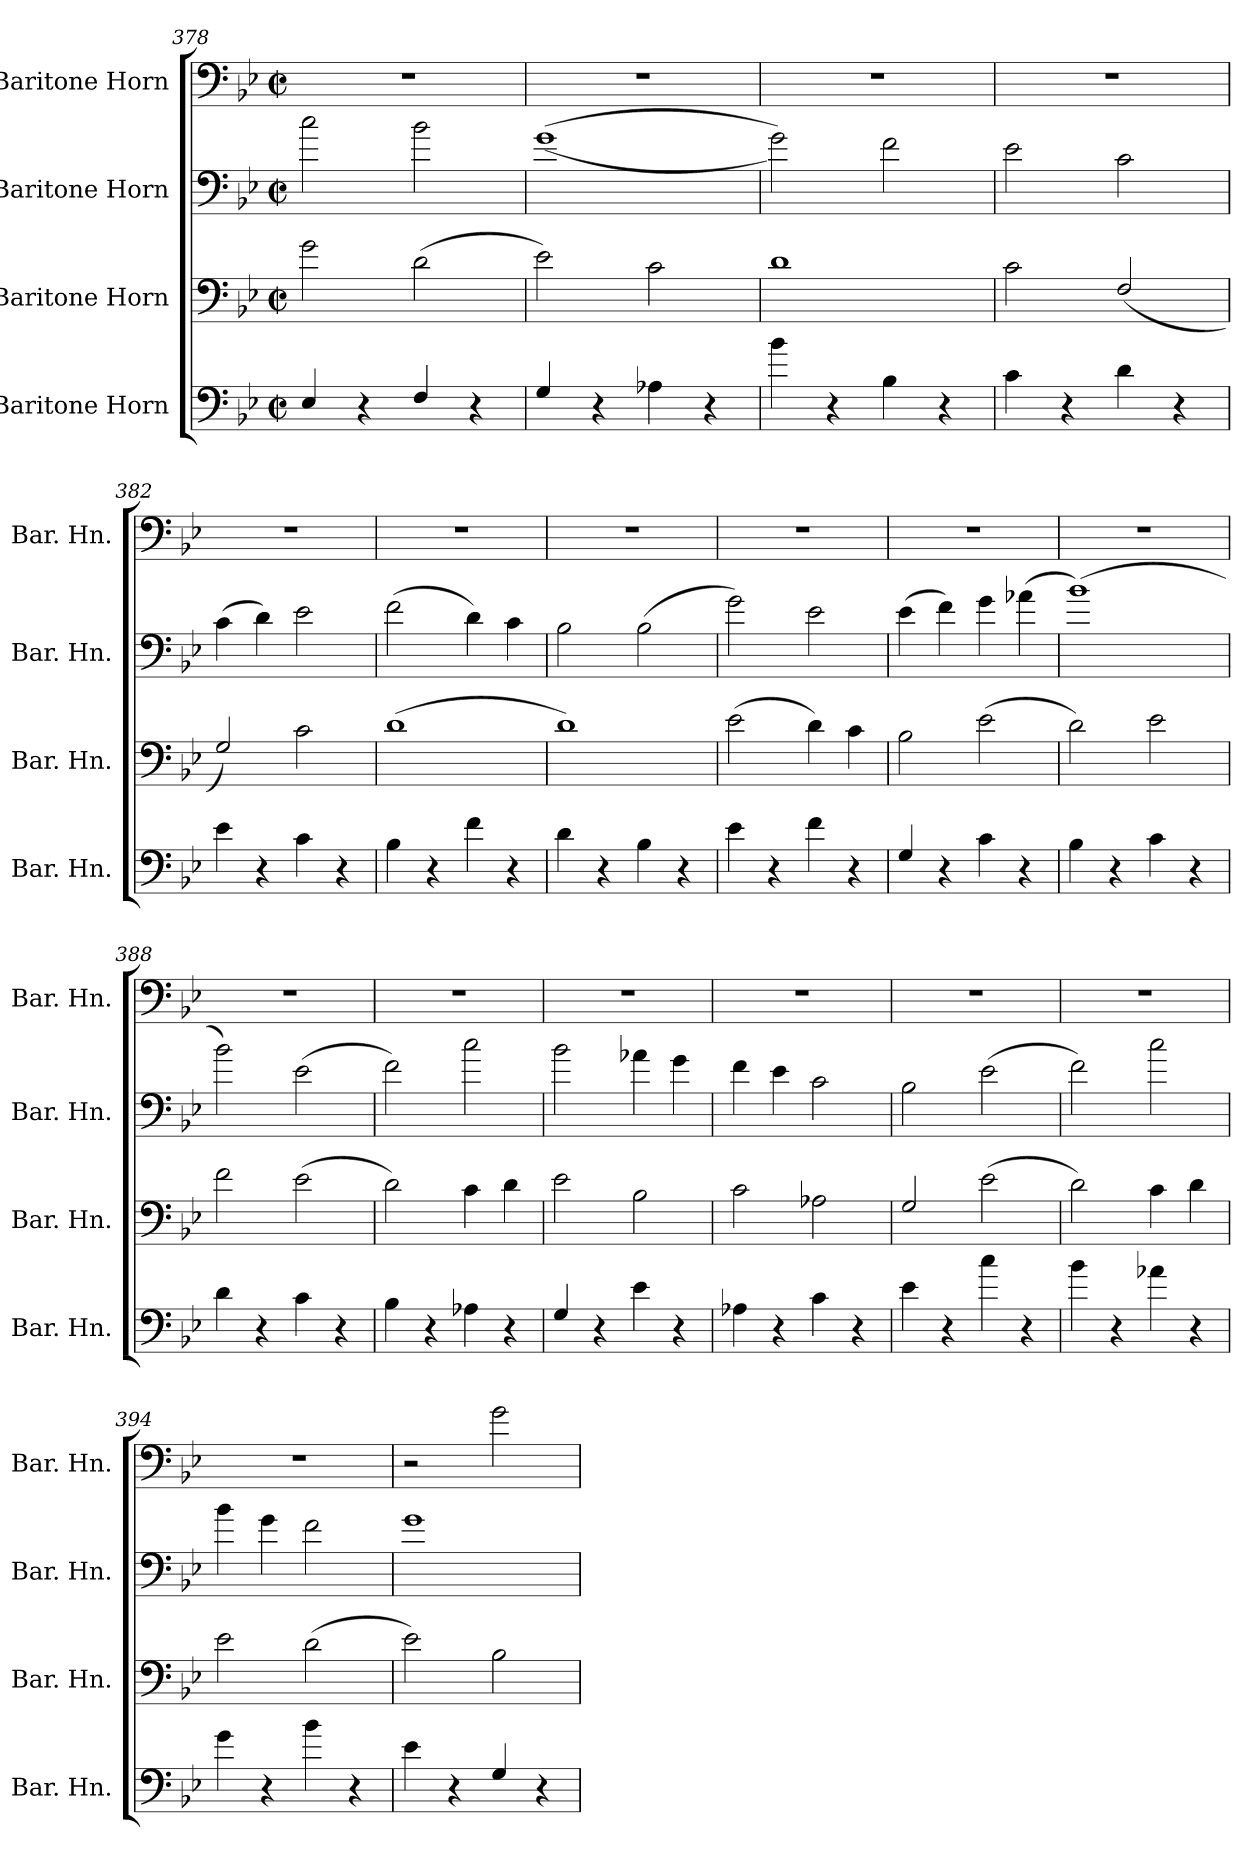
**kern	**kern	**kern	**kern
*part4	*part3	*part2	*part1
*staff4	*staff3	*staff2	*staff1
*I"Baritone Horn	*I"Baritone Horn	*I"Baritone Horn	*I"Baritone Horn
*I'Bar. Hn.	*I'Bar. Hn.	*I'Bar. Hn.	*I'Bar. Hn.
*clefF4	*clefF4	*clefF4	*clefF4
*ITrd4c7	*ITrd4c7	*ITrd4c7	*ITrd4c7
*k[b-e-a-]	*k[b-e-a-]	*k[b-e-a-]	*k[b-e-a-]
*E-:	*E-:	*E-:	*E-:
*M2/2	*M2/2	*M2/2	*M2/2
*met(c|)	*met(c|)	*met(c|)	*met(c|)
=378	=378	=378	=378
4AA-/	2c\	2f\	1r
4r	.	.	.
4BB-/	(2G\	2e-\	.
4r	.	.	.
=379	=379	=379	=379
4C/	2A-\)	((1c	1r
4r	.	.	.
4D-X\	2F\	.	.
4r	.	.	.
!!LO:PB:g=z
=380	=380	=380	=380
4e-\	1G	2c\))	1r
4r	.	.	.
4E-\	.	2B-\	.
4r	.	.	.
=381	=381	=381	=381
4F\	2F\	2A-\	1r
4r	.	.	.
4G\	(2BB-/	2F\	.
4r	.	.	.
=382	=382	=382	=382
4A-\	2C/)	(4F\	1r
4r	.	4G\)	.
4F\	2F\	2A-\	.
4r	.	.	.
!!LO:PB:g=z
=383	=383	=383	=383
4E-\	(1G	(2B-\	1r
4r	.	.	.
4B-\	.	4G\)	.
4r	.	4F\	.
=384	=384	=384	=384
4G\	1G)	2E-\	1r
4r	.	.	.
4E-\	.	(2E-\	.
4r	.	.	.
=385	=385	=385	=385
4A-\	(2A-\	2c\)	1r
4r	.	.	.
4B-\	4G\)	2A-\	.
4r	4F\	.	.
=386	=386	=386	=386
4C/	2E-\	(4A-\	1r
4r	.	4B-\)	.
4F\	(2A-\	4c\	.
4r	.	(4d-X\	.
=387	=387	=387	=387
4E-\	2G\)	(1e-)	1r
4r	.	.	.
4F\	2A-\	.	.
4r	.	.	.
!!LO:PB:g=z
=388	=388	=388	=388
4G\	2B-\	2e-\)	1r
4r	.	.	.
4F\	(2A-\	(2A-\	.
4r	.	.	.
=389	=389	=389	=389
4E-\	2G\)	2B-\)	1r
4r	.	.	.
4D-X\	4F\	2f\	.
4r	4G\	.	.
=390	=390	=390	=390
4C/	2A-\	2e-\	1r
4r	.	.	.
4A-\	2E-\	4d-X\	.
4r	.	4c\	.
!!LO:PB:g=z
=391	=391	=391	=391
4D-X\	2F\	4B-\	1r
4r	.	4A-\	.
4F\	2D-X\	2F\	.
4r	.	.	.
=392	=392	=392	=392
4A-\	2C/	2E-\	1r
4r	.	.	.
4f\	(2A-\	(2A-\	.
4r	.	.	.
=393	=393	=393	=393
4e-\	2G\)	2B-\)	1r
4r	.	.	.
4d-X\	4F\	2f\	.
4r	4G\	.	.
=394	=394	=394	=394
4c\	2A-\	4e-\	1r
4r	.	4c\	.
4e-\	(2G\	2B-\	.
4r	.	.	.
=395	=395	=395	=395
4A-\	2A-\)	1c	2r
4r	.	.	.
4C/	2E-\	.	2c\
4r	.	.	.
=	=	=	=
*-	*-	*-	*-
